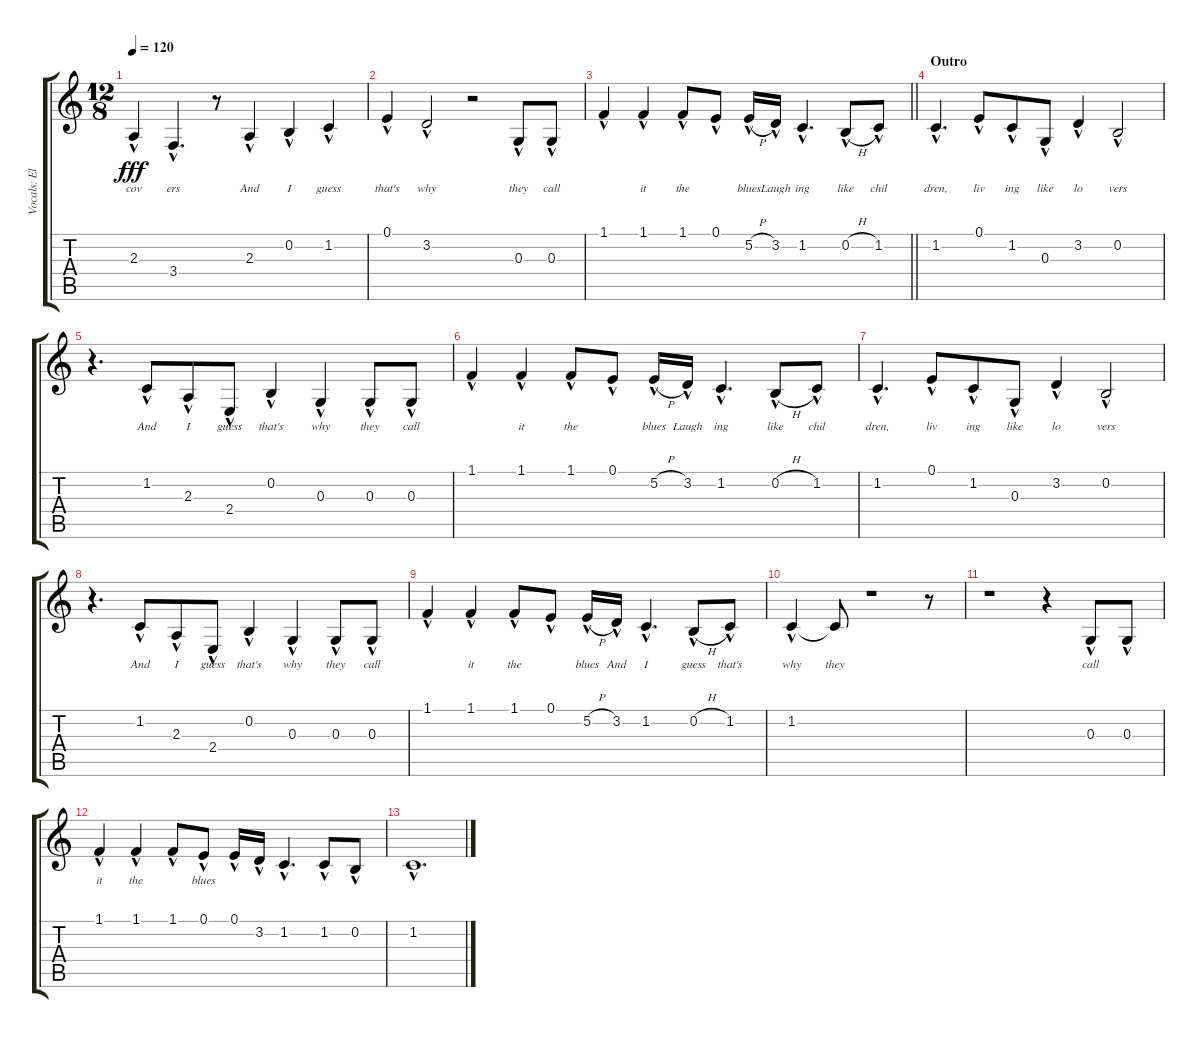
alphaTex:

\track ("Vocals: Elton" "Vocals: El") {instrument lead2sawtooth}
\staff {score tabs}
\tuning (E4 B3 G3 D3 A2 E2) {hide}
\ts (12 8)
\tempo 120
\clef g2
\ks c
2.3{hac}.4{lyrics (0 "cov") lyrics (1 "") lyrics (2 "") lyrics (3 "") lyrics (4 "") dy fff} 3.4{hac}.4{d lyrics (0 "ers") lyrics (1 "") lyrics (2 "") lyrics (3 "") lyrics (4 "")} r.8 2.3{hac}.4{lyrics (0 "And") lyrics (1 "") lyrics (2 "") lyrics (3 "") lyrics (4 "")} 0.2{hac}.4{lyrics (0 "I") lyrics (1 "") lyrics (2 "") lyrics (3 "") lyrics (4 "")} 1.2{hac}.4{lyrics (0 "guess") lyrics (1 "") lyrics (2 "") lyrics (3 "") lyrics (4 "")} |
0.1{hac}.4{lyrics (0 "that's") lyrics (1 "") lyrics (2 "") lyrics (3 "") lyrics (4 "")} 3.2{hac}.2{lyrics (0 "why") lyrics (1 "") lyrics (2 "") lyrics (3 "") lyrics (4 "")} r.2 0.3{hac}.8{lyrics (0 "they") lyrics (1 "") lyrics (2 "") lyrics (3 "") lyrics (4 "")} 0.3{hac}.8{lyrics (0 "call") lyrics (1 "") lyrics (2 "") lyrics (3 "") lyrics (4 "")} |
\barLineRight lightlight
1.1{hac}.4{lyrics (0 "") lyrics (1 "") lyrics (2 "") lyrics (3 "") lyrics (4 "")} 1.1{hac}.4{lyrics (0 "it") lyrics (1 "") lyrics (2 "") lyrics (3 "") lyrics (4 "")} 1.1{hac}.8{lyrics (0 "the") lyrics (1 "") lyrics (2 "") lyrics (3 "") lyrics (4 "")} 0.1{hac}.8{lyrics (0 "") lyrics (1 "") lyrics (2 "") lyrics (3 "") lyrics (4 "")} 5.2{h hac}.16{lyrics (0 "blues") lyrics (1 "") lyrics (2 "") lyrics (3 "") lyrics (4 "")} 3.2{hac}.16{lyrics (0 "Laugh") lyrics (1 "") lyrics (2 "") lyrics (3 "") lyrics (4 "")} 1.2{hac}.4{d lyrics (0 "ing") lyrics (1 "") lyrics (2 "") lyrics (3 "") lyrics (4 "")} 0.2{h hac}.8{lyrics (0 "like") lyrics (1 "") lyrics (2 "") lyrics (3 "") lyrics (4 "")} 1.2{hac}.8{lyrics (0 "chil") lyrics (1 "") lyrics (2 "") lyrics (3 "") lyrics (4 "")} |
\section ("" "Outro")
1.2{hac}.4{d lyrics (0 "dren,") lyrics (1 "") lyrics (2 "") lyrics (3 "") lyrics (4 "")} 0.1{hac}.8{lyrics (0 "liv") lyrics (1 "") lyrics (2 "") lyrics (3 "") lyrics (4 "")} 1.2{hac}.8{lyrics (0 "ing") lyrics (1 "") lyrics (2 "") lyrics (3 "") lyrics (4 "")} 0.3{hac}.8{lyrics (0 "like") lyrics (1 "") lyrics (2 "") lyrics (3 "") lyrics (4 "")} 3.2{hac}.4{lyrics (0 "lo") lyrics (1 "") lyrics (2 "") lyrics (3 "") lyrics (4 "")} 0.2{hac}.2{lyrics (0 "vers") lyrics (1 "") lyrics (2 "") lyrics (3 "") lyrics (4 "")} |
r.4{d} 1.2{hac}.8{lyrics (0 "And") lyrics (1 "") lyrics (2 "") lyrics (3 "") lyrics (4 "")} 2.3{hac}.8{lyrics (0 "I") lyrics (1 "") lyrics (2 "") lyrics (3 "") lyrics (4 "")} 2.4{hac}.8{lyrics (0 "guess") lyrics (1 "") lyrics (2 "") lyrics (3 "") lyrics (4 "")} 0.2{hac}.4{lyrics (0 "that's") lyrics (1 "") lyrics (2 "") lyrics (3 "") lyrics (4 "")} 0.3{hac}.4{lyrics (0 "why") lyrics (1 "") lyrics (2 "") lyrics (3 "") lyrics (4 "")} 0.3{hac}.8{lyrics (0 "they") lyrics (1 "") lyrics (2 "") lyrics (3 "") lyrics (4 "")} 0.3{hac}.8{lyrics (0 "call") lyrics (1 "") lyrics (2 "") lyrics (3 "") lyrics (4 "")} |
1.1{hac}.4{lyrics (0 "") lyrics (1 "") lyrics (2 "") lyrics (3 "") lyrics (4 "")} 1.1{hac}.4{lyrics (0 "it") lyrics (1 "") lyrics (2 "") lyrics (3 "") lyrics (4 "")} 1.1{hac}.8{lyrics (0 "the") lyrics (1 "") lyrics (2 "") lyrics (3 "") lyrics (4 "")} 0.1{hac}.8{lyrics (0 "") lyrics (1 "") lyrics (2 "") lyrics (3 "") lyrics (4 "")} 5.2{h hac}.16{lyrics (0 "blues") lyrics (1 "") lyrics (2 "") lyrics (3 "") lyrics (4 "")} 3.2{hac}.16{lyrics (0 "Laugh") lyrics (1 "") lyrics (2 "") lyrics (3 "") lyrics (4 "")} 1.2{hac}.4{d lyrics (0 "ing") lyrics (1 "") lyrics (2 "") lyrics (3 "") lyrics (4 "")} 0.2{h hac}.8{lyrics (0 "like") lyrics (1 "") lyrics (2 "") lyrics (3 "") lyrics (4 "")} 1.2{hac}.8{lyrics (0 "chil") lyrics (1 "") lyrics (2 "") lyrics (3 "") lyrics (4 "")} |
1.2{hac}.4{d lyrics (0 "dren,") lyrics (1 "") lyrics (2 "") lyrics (3 "") lyrics (4 "")} 0.1{hac}.8{lyrics (0 "liv") lyrics (1 "") lyrics (2 "") lyrics (3 "") lyrics (4 "")} 1.2{hac}.8{lyrics (0 "ing") lyrics (1 "") lyrics (2 "") lyrics (3 "") lyrics (4 "")} 0.3{hac}.8{lyrics (0 "like") lyrics (1 "") lyrics (2 "") lyrics (3 "") lyrics (4 "")} 3.2{hac}.4{lyrics (0 "lo") lyrics (1 "") lyrics (2 "") lyrics (3 "") lyrics (4 "")} 0.2{hac}.2{lyrics (0 "vers") lyrics (1 "") lyrics (2 "") lyrics (3 "") lyrics (4 "")} |
r.4{d} 1.2{hac}.8{lyrics (0 "And") lyrics (1 "") lyrics (2 "") lyrics (3 "") lyrics (4 "")} 2.3{hac}.8{lyrics (0 "I") lyrics (1 "") lyrics (2 "") lyrics (3 "") lyrics (4 "")} 2.4{hac}.8{lyrics (0 "guess") lyrics (1 "") lyrics (2 "") lyrics (3 "") lyrics (4 "")} 0.2{hac}.4{lyrics (0 "that's") lyrics (1 "") lyrics (2 "") lyrics (3 "") lyrics (4 "")} 0.3{hac}.4{lyrics (0 "why") lyrics (1 "") lyrics (2 "") lyrics (3 "") lyrics (4 "")} 0.3{hac}.8{lyrics (0 "they") lyrics (1 "") lyrics (2 "") lyrics (3 "") lyrics (4 "")} 0.3{hac}.8{lyrics (0 "call") lyrics (1 "") lyrics (2 "") lyrics (3 "") lyrics (4 "")} |
1.1{hac}.4{lyrics (0 "") lyrics (1 "") lyrics (2 "") lyrics (3 "") lyrics (4 "")} 1.1{hac}.4{lyrics (0 "it") lyrics (1 "") lyrics (2 "") lyrics (3 "") lyrics (4 "")} 1.1{hac}.8{lyrics (0 "the") lyrics (1 "") lyrics (2 "") lyrics (3 "") lyrics (4 "")} 0.1{hac}.8{lyrics (0 "") lyrics (1 "") lyrics (2 "") lyrics (3 "") lyrics (4 "")} 5.2{h hac}.16{lyrics (0 "blues") lyrics (1 "") lyrics (2 "") lyrics (3 "") lyrics (4 "")} 3.2{hac}.16{lyrics (0 "And") lyrics (1 "") lyrics (2 "") lyrics (3 "") lyrics (4 "")} 1.2{hac}.4{d lyrics (0 "I") lyrics (1 "") lyrics (2 "") lyrics (3 "") lyrics (4 "")} 0.2{h hac}.8{lyrics (0 "guess") lyrics (1 "") lyrics (2 "") lyrics (3 "") lyrics (4 "")} 1.2{hac}.8{lyrics (0 "that's") lyrics (1 "") lyrics (2 "") lyrics (3 "") lyrics (4 "")} |
1.2{hac}.4{lyrics (0 "why") lyrics (1 "") lyrics (2 "") lyrics (3 "") lyrics (4 "")} 1.2{t}.8{lyrics (0 "they") lyrics (1 "") lyrics (2 "") lyrics (3 "") lyrics (4 "")} r.1 r.8 |
r.1 r.4 0.3{hac}.8{lyrics (0 "call") lyrics (1 "") lyrics (2 "") lyrics (3 "") lyrics (4 "")} 0.3{hac}.8{lyrics (0 "") lyrics (1 "") lyrics (2 "") lyrics (3 "") lyrics (4 "")} |
1.1{hac}.4{lyrics (0 "it") lyrics (1 "") lyrics (2 "") lyrics (3 "") lyrics (4 "")} 1.1{hac}.4{lyrics (0 "the") lyrics (1 "") lyrics (2 "") lyrics (3 "") lyrics (4 "")} 1.1{hac}.8{lyrics (0 "") lyrics (1 "") lyrics (2 "") lyrics (3 "") lyrics (4 "")} 0.1{hac}.8{lyrics (0 "blues") lyrics (1 "") lyrics (2 "") lyrics (3 "") lyrics (4 "")} 0.1{hac}.16 3.2{hac}.16 1.2{hac}.4{d} 1.2{hac}.8 0.2{hac}.8 |
1.2{hac}.1{d}
